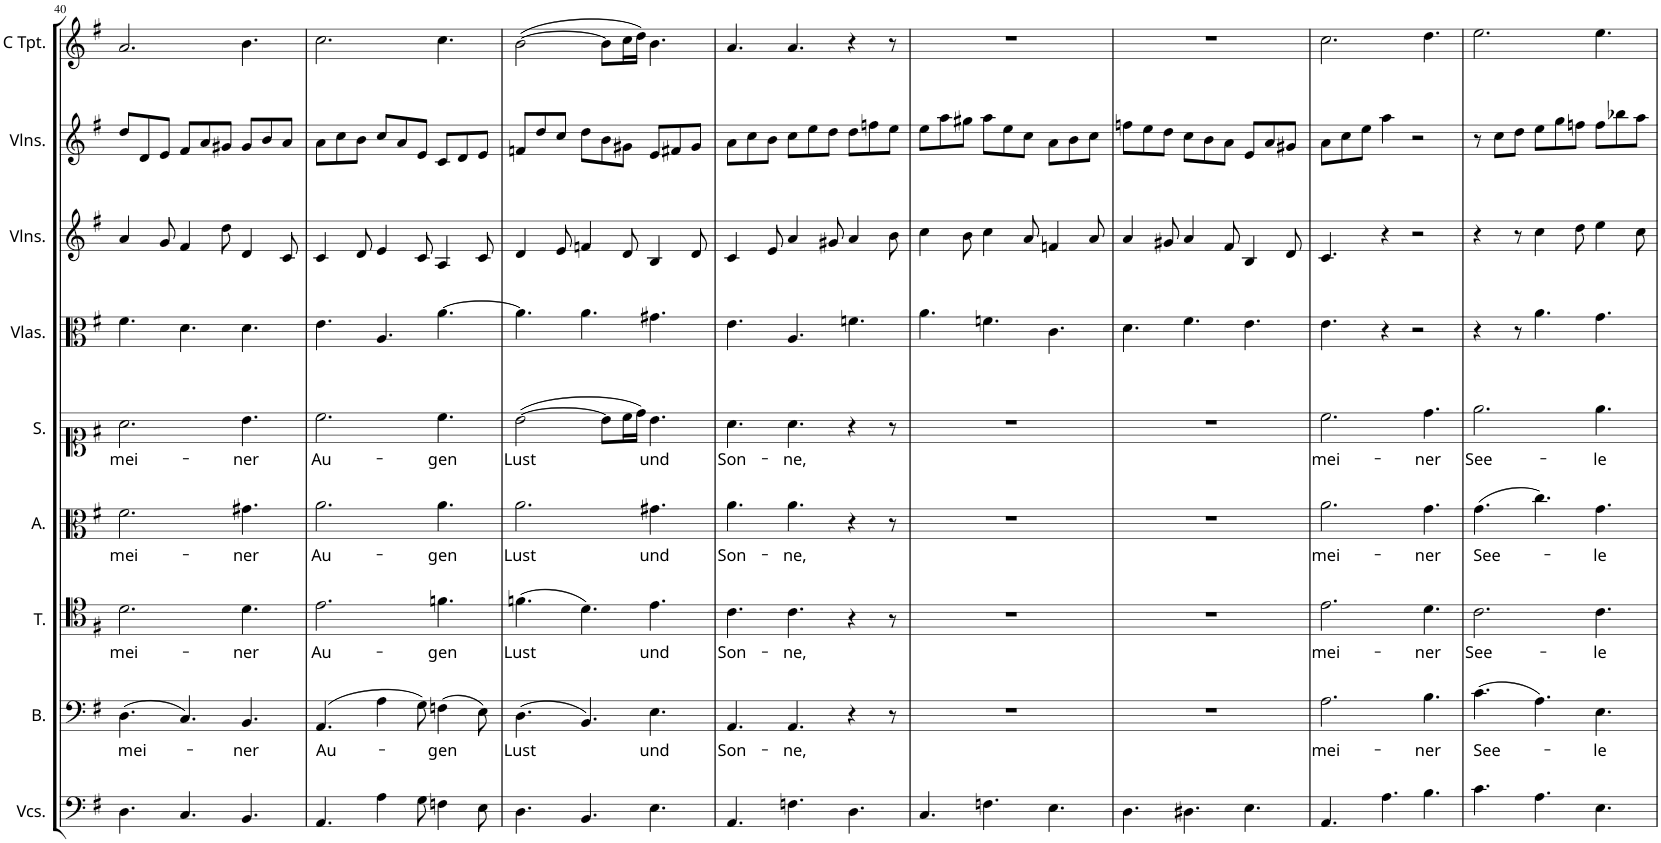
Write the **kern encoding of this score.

**kern	**kern	**text	**kern	**text	**kern	**text	**kern	**text	**kern	**kern	**kern	**kern
*part9	*part8	*part8	*part7	*part7	*part6	*part6	*part5	*part5	*part4	*part3	*part2	*part1
*staff9	*staff8	*staff8	*staff7	*staff7	*staff6	*staff6	*staff5	*staff5	*staff4	*staff3	*staff2	*staff1
*I"Continuo	*I"Basso	*	*I"Tenore	*	*I"Alto	*	*I"Soprano	*	*I"Viola	*I"Violino II	*I"Violino I	*I"Tromba
*	*I'B.	*	*I'T.	*	*I'A.	*	*I'S.	*	*	*	*	*
!!LO:PB:g=z
*clefF4	*clefF4	*	*clefC4	*	*clefC3	*	*clefC1	*	*clefC3	*clefG2	*clefG2	*clefG2
*k[f#]	*k[f#]	*	*k[f#]	*	*k[f#]	*	*k[f#]	*	*k[f#]	*k[f#]	*k[f#]	*k[f#]
*M9/8	*M9/8	*	*M9/8	*	*M9/8	*	*M9/8	*	*M9/8	*M9/8	*M9/8	*M9/8
=40	=40	=40	=40	=40	=40	=40	=40	=40	=40	=40	=40	=40
!	!	!LO:LY:b	!	!LO:LY:b	!	!LO:LY:b	!	!LO:LY:b	!	!	!	!
4.D\	(>4.D\	mei-	2.d\	mei-	2.f#\	mei-	2.a\	mei-	4.f#\	4a/	8dd/L	2.a/
.	.	.	.	.	.	.	.	.	.	.	8d/	.
.	.	.	.	.	.	.	.	.	.	8g/	8e/J	.
4.C/	4.C/)	.	.	.	.	.	.	.	4.d\	4f#/	8f#/L	.
.	.	.	.	.	.	.	.	.	.	.	8a/	.
.	.	.	.	.	.	.	.	.	.	8dd\	8g#X/J	.
!	!	!LO:LY:b	!	!LO:LY:b	!	!LO:LY:b	!	!LO:LY:b	!	!	!	!
4.BB/	4.BB/	-ner	4.d\	-ner	4.g#X\	-ner	4.b\	-ner	4.d\	4d/	8g#/L	4.b\
.	.	.	.	.	.	.	.	.	.	.	8b/	.
.	.	.	.	.	.	.	.	.	.	8c/	8a/J	.
=41	=41	=41	=41	=41	=41	=41	=41	=41	=41	=41	=41	=41
!	!	!LO:LY:b	!	!LO:LY:b	!	!LO:LY:b	!	!LO:LY:b	!	!	!	!
4.AA/	(>4.AA/	Au-	2.e\	Au-	2.a\	Au-	2.cc\	Au-	4.e\	4c/	8a\L	2.cc\
.	.	.	.	.	.	.	.	.	.	.	8cc\	.
.	.	.	.	.	.	.	.	.	.	8d/	8b\J	.
4A\	4A\	.	.	.	.	.	.	.	4.A/	4e/	8cc/L	.
.	.	.	.	.	.	.	.	.	.	.	8a/	.
8G\	8G\)	.	.	.	.	.	.	.	.	8c/	8e/J	.
!	!	!LO:LY:b	!	!LO:LY:b	!	!LO:LY:b	!	!LO:LY:b	!	!	!	!
4Fn\	(>4Fn\	-gen	4.fn\	-gen	4.a\	-gen	4.cc\	-gen	[4.a\	4A/	8c/L	4.cc\
.	.	.	.	.	.	.	.	.	.	.	8d/	.
8E\	8E\)	.	.	.	.	.	.	.	.	8c/	8e/J	.
=42	=42	=42	=42	=42	=42	=42	=42	=42	=42	=42	=42	=42
!	!	!LO:LY:b	!	!LO:LY:b	!	!LO:LY:b	!	!LO:LY:b	!	!	!	!
4.D\	(>4.D\	Lust	(>4.fn\	Lust	2.a\	Lust	(>[2b\	Lust	4.a\]	4d/	8fn/L	(>[2b\
.	.	.	.	.	.	.	.	.	.	.	8dd/	.
.	.	.	.	.	.	.	.	.	.	8e/	8cc/J	.
4.BB/	4.BB/)	.	4.d\)	.	.	.	.	.	4.a\	4fn/	8dd\L	.
.	.	.	.	.	.	.	8b\L]	.	.	.	8b\	8b\L]
.	.	.	.	.	.	.	16cc\L	.	.	8d/	8g#X\J	16cc\L
.	.	.	.	.	.	.	16dd\JJ)	.	.	.	.	16dd\JJ)
!	!	!LO:LY:b	!	!LO:LY:b	!	!LO:LY:b	!	!LO:LY:b	!	!	!	!
4.E\	4.E\	und	4.e\	und	4.g#X\	und	4.b\	und	4.g#X\	4B/	8e/L	4.b\
.	.	.	.	.	.	.	.	.	.	.	8f#X/	.
.	.	.	.	.	.	.	.	.	.	8d/	8g#/J	.
=43	=43	=43	=43	=43	=43	=43	=43	=43	=43	=43	=43	=43
!	!	!LO:LY:b	!	!LO:LY:b	!	!LO:LY:b	!	!LO:LY:b	!	!	!	!
4.AA/	4.AA/	Son-	4.c\	Son-	4.a\	Son-	4.a\	Son-	4.e\	4c/	8a\L	4.a/
.	.	.	.	.	.	.	.	.	.	.	8cc\	.
.	.	.	.	.	.	.	.	.	.	8e/	8b\J	.
!	!	!LO:LY:b	!	!LO:LY:b	!	!LO:LY:b	!	!LO:LY:b	!	!	!	!
4.Fn\	4.AA/	-ne,	4.c\	-ne,	4.a\	-ne,	4.a\	-ne,	4.A/	4a/	8cc\L	4.a/
.	.	.	.	.	.	.	.	.	.	.	8ee\	.
.	.	.	.	.	.	.	.	.	.	8g#X/	8dd\J	.
4.D\	4r	.	4r	.	4r	.	4r	.	4.fn\	4a/	8dd\L	4r
.	.	.	.	.	.	.	.	.	.	.	8ffn\	.
.	8r	.	8r	.	8r	.	8r	.	.	8b\	8ee\J	8r
=44	=44	=44	=44	=44	=44	=44	=44	=44	=44	=44	=44	=44
4.C/	8%9r	.	8%9r	.	8%9r	.	8%9r	.	4.a\	4cc\	8ee\L	8%9r
.	.	.	.	.	.	.	.	.	.	.	8aa\	.
.	.	.	.	.	.	.	.	.	.	8b\	8gg#X\J	.
4.Fn\	.	.	.	.	.	.	.	.	4.fn\	4cc\	8aa\L	.
.	.	.	.	.	.	.	.	.	.	.	8ee\	.
.	.	.	.	.	.	.	.	.	.	8a/	8cc\J	.
4.E\	.	.	.	.	.	.	.	.	4.c\	4fn/	8a\L	.
.	.	.	.	.	.	.	.	.	.	.	8b\	.
.	.	.	.	.	.	.	.	.	.	8a/	8cc\J	.
=45	=45	=45	=45	=45	=45	=45	=45	=45	=45	=45	=45	=45
4.D\	8%9r	.	8%9r	.	8%9r	.	8%9r	.	4.d\	4a/	8ffn\L	8%9r
.	.	.	.	.	.	.	.	.	.	.	8ee\	.
.	.	.	.	.	.	.	.	.	.	8g#X/	8dd\J	.
4.D#X\	.	.	.	.	.	.	.	.	4.f#\	4a/	8cc\L	.
.	.	.	.	.	.	.	.	.	.	.	8b\	.
.	.	.	.	.	.	.	.	.	.	8f#/	8a\J	.
4.E\	.	.	.	.	.	.	.	.	4.e\	4B/	8e/L	.
.	.	.	.	.	.	.	.	.	.	.	8a/	.
.	.	.	.	.	.	.	.	.	.	8d/	8g#X/J	.
=46	=46	=46	=46	=46	=46	=46	=46	=46	=46	=46	=46	=46
!	!	!LO:LY:b	!	!LO:LY:b	!	!LO:LY:b	!	!LO:LY:b	!	!	!	!
4.AA/	2.A\	mei-	2.e\	mei-	2.a\	mei-	2.cc\	mei-	4.e\	4.c/	8a\L	2.cc\
.	.	.	.	.	.	.	.	.	.	.	8cc\	.
.	.	.	.	.	.	.	.	.	.	.	8ee\J	.
4.A\	.	.	.	.	.	.	.	.	4r	4r	4aa\	.
.	.	.	.	.	.	.	.	.	2r	2r	2r	.
!	!	!LO:LY:b	!	!LO:LY:b	!	!LO:LY:b	!	!LO:LY:b	!	!	!	!
4.B\	4.B\	-ner	4.d\	-ner	4.g\	-ner	4.dd\	-ner	.	.	.	4.dd\
=47	=47	=47	=47	=47	=47	=47	=47	=47	=47	=47	=47	=47
!	!	!LO:LY:b	!	!LO:LY:b	!	!LO:LY:b	!	!LO:LY:b	!	!	!	!
4.c\	(>4.c\	See-	2.c\	See-	(>4.g\	See-	2.ee\	See-	4r	4r	8r	2.ee\
.	.	.	.	.	.	.	.	.	.	.	8cc\L	.
.	.	.	.	.	.	.	.	.	8r	8r	8dd\J	.
4.A\	4.A\)	.	.	.	4.cc\)	.	.	.	4.a\	4cc\	8ee\L	.
.	.	.	.	.	.	.	.	.	.	.	8gg\	.
.	.	.	.	.	.	.	.	.	.	8dd\	8ffn\J	.
!	!	!LO:LY:b	!	!LO:LY:b	!	!LO:LY:b	!	!LO:LY:b	!	!	!	!
4.E\	4.E\	-le	4.c\	-le	4.g\	-le	4.ee\	-le	4.g\	4ee\	8ff\L	4.ee\
.	.	.	.	.	.	.	.	.	.	.	8bb-X\	.
.	.	.	.	.	.	.	.	.	.	8cc\	8aa\J	.
=	=	=	=	=	=	=	=	=	=	=	=	=
*-	*-	*-	*-	*-	*-	*-	*-	*-	*-	*-	*-	*-
